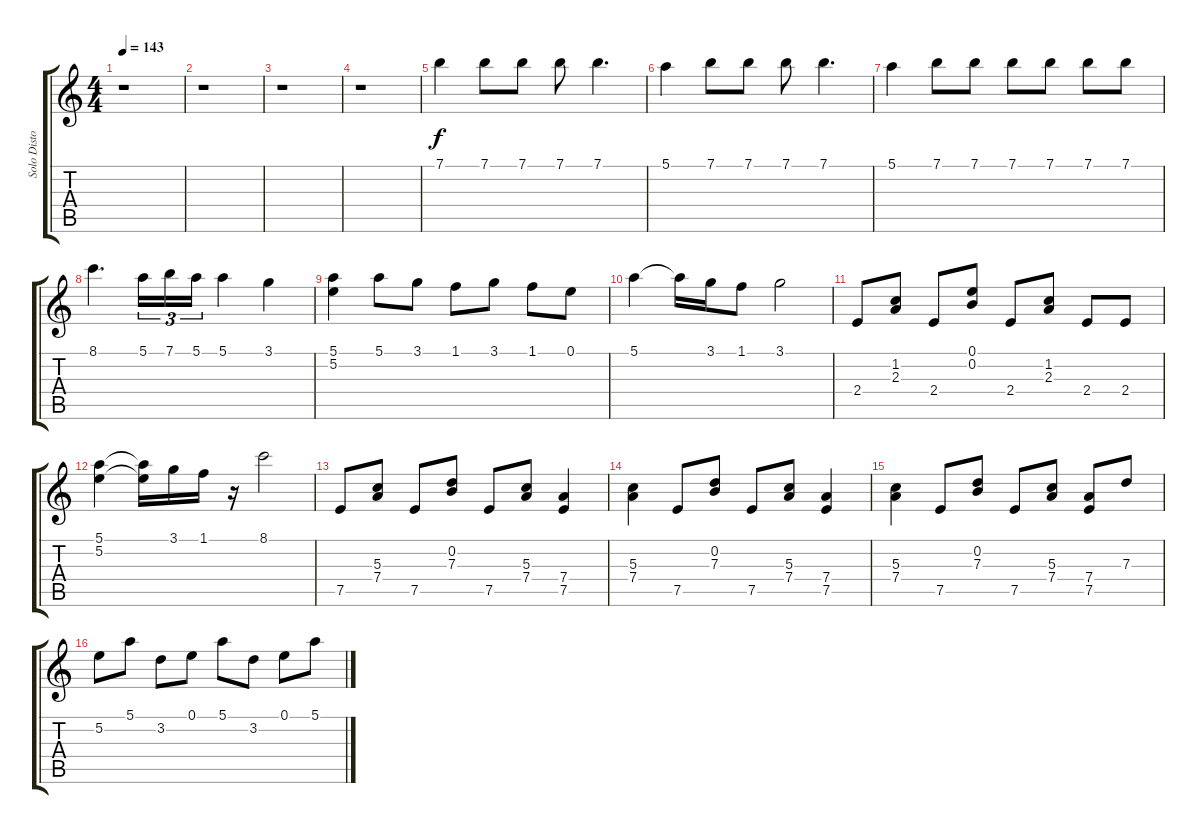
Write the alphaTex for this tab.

\track ("Solo Distortion" "Solo Disto") {instrument distortionguitar}
\staff {score tabs}
\tuning (E4 B3 G3 D3 A2 E2) {hide}
\ts (4 4)
\tempo 143
\clef g2
\ks c
r.1{dy f} |
r.1 |
r.1 |
r.1 |
7.1.4{volume 14 balance 8} 7.1.8 7.1.8 7.1.8 7.1.4{d} |
5.1.4{volume 16 balance 8} 7.1.8 7.1.8 7.1.8 7.1.4{d} |
5.1.4 7.1.8 7.1.8 7.1.8 7.1.8 7.1.8 7.1.8 |
8.1.4{d} 5.1.16{tu (3 2)} 7.1.16{tu (3 2)} 5.1.16{tu (3 2)} 5.1.4 3.1.4 |
(5.1 5.2).4 5.1.8 3.1.8 1.1.8 3.1.8 1.1.8 0.1.8 |
5.1.4 5.1{t}.16 3.1.16 1.1.8 3.1.2 |
2.4.8 (1.2 2.3).8 2.4.8 (0.1 0.2).8 2.4.8 (1.2 2.3).8 2.4.8 2.4.8 |
(5.1 5.2).4 (5.1{t} 5.2{t}).16 3.1.16 1.1.16 r.16 8.1.2 |
7.5.8 (5.3 7.4).8 7.5.8 (0.2 7.3).8 7.5.8 (5.3 7.4).8 (7.4 7.5).4 |
(5.3 7.4).4 7.5.8 (0.2 7.3).8 7.5.8 (5.3 7.4).8 (7.4 7.5).4 |
(5.3 7.4).4 7.5.8 (0.2 7.3).8 7.5.8 (5.3 7.4).8 (7.4 7.5).8 7.3.8 |
5.2.8 5.1.8 3.2.8 0.1.8 5.1.8 3.2.8 0.1.8 5.1.8
